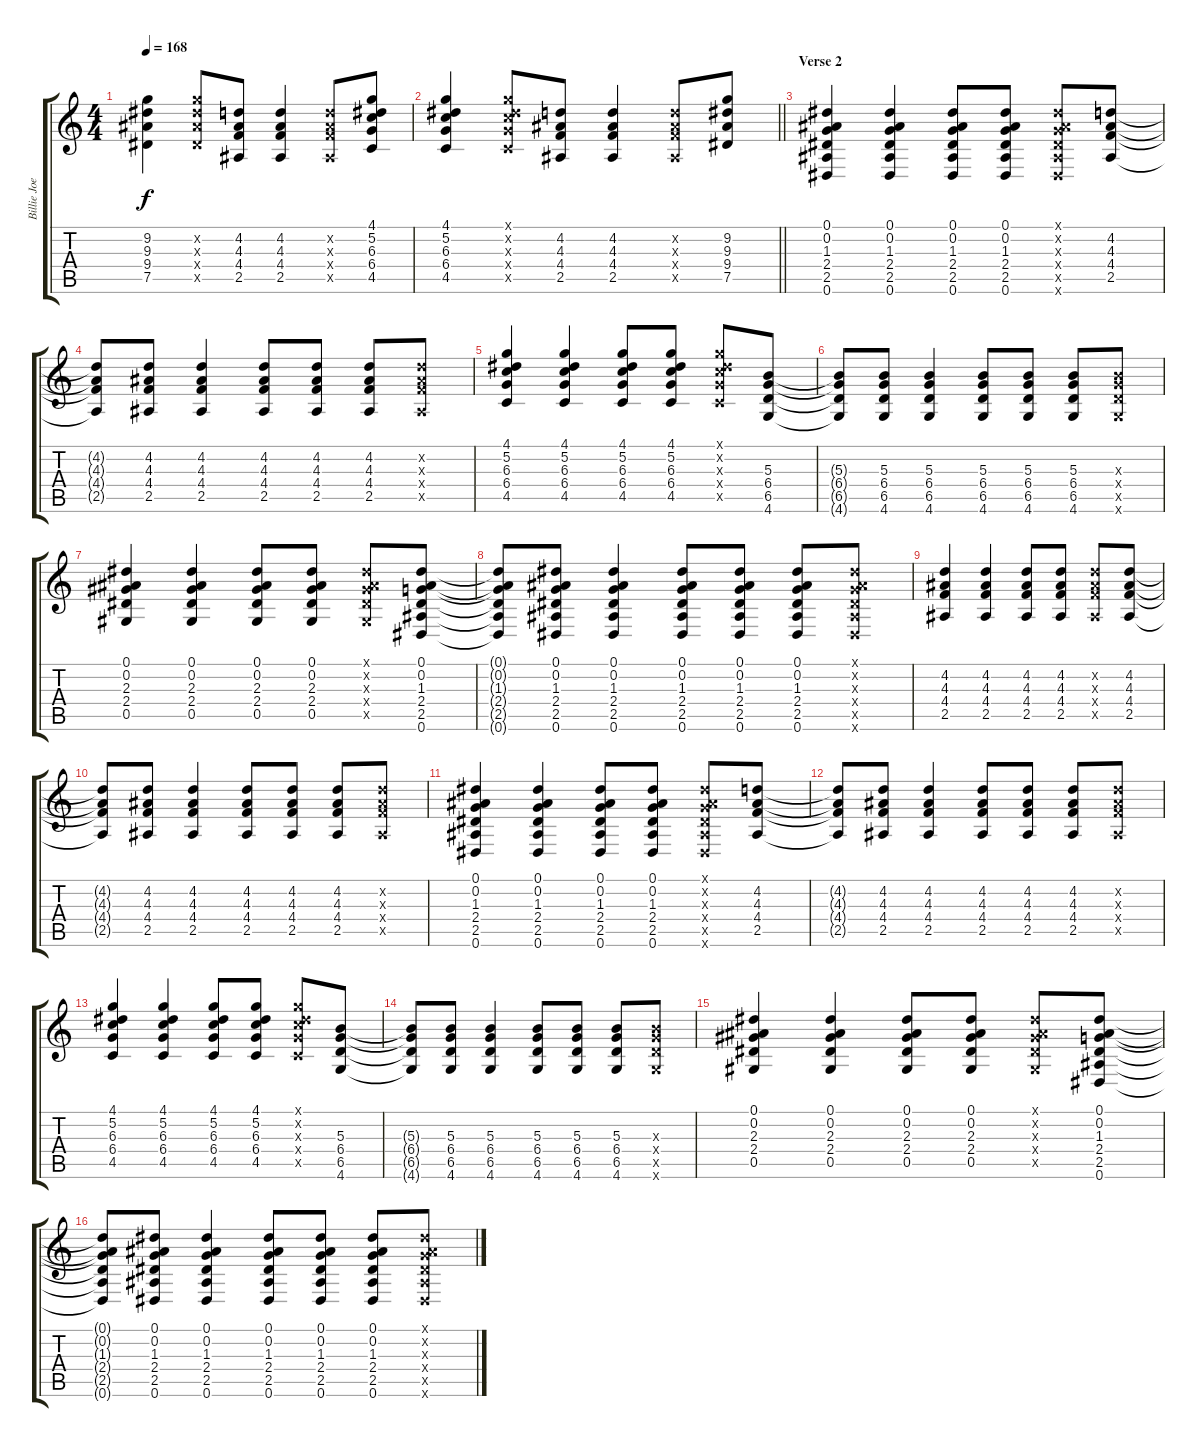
\track ("Billie Joe Armstrong - Lead Guitar" "Billie Joe") {instrument distortionguitar}
\staff {score tabs}
\tuning (Eb4 Bb3 Gb3 Db3 Ab2 Eb2) {hide}
\ts (4 4)
\tempo 168
\clef g2
\ks c
(9.2 9.3 9.4 7.5).4{dy f} (9.2{x} 9.3{x} 9.4{x} 7.5{x}).8 (4.2 4.3 4.4 2.5).8 (4.2 4.3 4.4 2.5).4 (4.2{x} 4.3{x} 4.4{x} 2.5{x}).8 (4.1 5.2 6.3 6.4 4.5).8 |
\barLineRight lightlight
(4.1 5.2 6.3 6.4 4.5).4 (4.1{x} 5.2{x} 6.3{x} 6.4{x} 4.5{x}).8 (4.2 4.3 4.4 2.5).8 (4.2 4.3 4.4 2.5).4 (4.2{x} 4.3{x} 4.4{x} 2.5{x}).8 (9.2 9.3 9.4 7.5).8 |
\section ("" "Verse 2")
(0.1 0.2 1.3 2.4 2.5 0.6).4 (0.1 0.2 1.3 2.4 2.5 0.6).4 (0.1 0.2 1.3 2.4 2.5 0.6).8 (0.1 0.2 1.3 2.4 2.5 0.6).8 (0.1{x} 0.2{x} 1.3{x} 2.4{x} 2.5{x} 0.6{x}).8 (4.2 4.3 4.4 2.5).8 |
(4.2{t} 4.3{t} 4.4{t} 2.5{t}).8 (4.2 4.3 4.4 2.5).8 (4.2 4.3 4.4 2.5).4 (4.2 4.3 4.4 2.5).8 (4.2 4.3 4.4 2.5).8 (4.2 4.3 4.4 2.5).8 (4.2{x} 4.3{x} 4.4{x} 2.5{x}).8 |
(4.1 5.2 6.3 6.4 4.5).4 (4.1 5.2 6.3 6.4 4.5).4 (4.1 5.2 6.3 6.4 4.5).8 (4.1 5.2 6.3 6.4 4.5).8 (4.1{x} 5.2{x} 6.3{x} 6.4{x} 4.5{x}).8 (5.3 6.4 6.5 4.6).8 |
(5.3{t} 6.4{t} 6.5{t} 4.6{t}).8 (5.3 6.4 6.5 4.6).8 (5.3 6.4 6.5 4.6).4 (5.3 6.4 6.5 4.6).8 (5.3 6.4 6.5 4.6).8 (5.3 6.4 6.5 4.6).8 (5.3{x} 6.4{x} 6.5{x} 4.6{x}).8 |
(0.1 0.2 2.3 2.4 0.5).4 (0.1 0.2 2.3 2.4 0.5).4 (0.1 0.2 2.3 2.4 0.5).8 (0.1 0.2 2.3 2.4 0.5).8 (0.1{x} 0.2{x} 2.3{x} 2.4{x} 0.5{x}).8 (0.1 0.2 1.3 2.4 2.5 0.6).8 |
(0.1{t} 0.2{t} 1.3{t} 2.4{t} 2.5{t} 0.6{t}).8 (0.1 0.2 1.3 2.4 2.5 0.6).8 (0.1 0.2 1.3 2.4 2.5 0.6).4 (0.1 0.2 1.3 2.4 2.5 0.6).8 (0.1 0.2 1.3 2.4 2.5 0.6).8 (0.1 0.2 1.3 2.4 2.5 0.6).8 (0.1{x} 0.2{x} 1.3{x} 2.4{x} 2.5{x} 0.6{x}).8 |
(4.2 4.3 4.4 2.5).4 (4.2 4.3 4.4 2.5).4 (4.2 4.3 4.4 2.5).8 (4.2 4.3 4.4 2.5).8 (4.2{x} 4.3{x} 4.4{x} 2.5{x}).8 (4.2 4.3 4.4 2.5).8 |
(4.2{t} 4.3{t} 4.4{t} 2.5{t}).8 (4.2 4.3 4.4 2.5).8 (4.2 4.3 4.4 2.5).4 (4.2 4.3 4.4 2.5).8 (4.2 4.3 4.4 2.5).8 (4.2 4.3 4.4 2.5).8 (4.2{x} 4.3{x} 4.4{x} 2.5{x}).8 |
(0.1 0.2 1.3 2.4 2.5 0.6).4 (0.1 0.2 1.3 2.4 2.5 0.6).4 (0.1 0.2 1.3 2.4 2.5 0.6).8 (0.1 0.2 1.3 2.4 2.5 0.6).8 (0.1{x} 0.2{x} 1.3{x} 2.4{x} 2.5{x} 0.6{x}).8 (4.2 4.3 4.4 2.5).8 |
(4.2{t} 4.3{t} 4.4{t} 2.5{t}).8 (4.2 4.3 4.4 2.5).8 (4.2 4.3 4.4 2.5).4 (4.2 4.3 4.4 2.5).8 (4.2 4.3 4.4 2.5).8 (4.2 4.3 4.4 2.5).8 (4.2{x} 4.3{x} 4.4{x} 2.5{x}).8 |
(4.1 5.2 6.3 6.4 4.5).4 (4.1 5.2 6.3 6.4 4.5).4 (4.1 5.2 6.3 6.4 4.5).8 (4.1 5.2 6.3 6.4 4.5).8 (4.1{x} 5.2{x} 6.3{x} 6.4{x} 4.5{x}).8 (5.3 6.4 6.5 4.6).8 |
(5.3{t} 6.4{t} 6.5{t} 4.6{t}).8 (5.3 6.4 6.5 4.6).8 (5.3 6.4 6.5 4.6).4 (5.3 6.4 6.5 4.6).8 (5.3 6.4 6.5 4.6).8 (5.3 6.4 6.5 4.6).8 (5.3{x} 6.4{x} 6.5{x} 4.6{x}).8 |
(0.1 0.2 2.3 2.4 0.5).4 (0.1 0.2 2.3 2.4 0.5).4 (0.1 0.2 2.3 2.4 0.5).8 (0.1 0.2 2.3 2.4 0.5).8 (0.1{x} 0.2{x} 2.3{x} 2.4{x} 0.5{x}).8 (0.1 0.2 1.3 2.4 2.5 0.6).8 |
(0.1{t} 0.2{t} 1.3{t} 2.4{t} 2.5{t} 0.6{t}).8 (0.1 0.2 1.3 2.4 2.5 0.6).8 (0.1 0.2 1.3 2.4 2.5 0.6).4 (0.1 0.2 1.3 2.4 2.5 0.6).8 (0.1 0.2 1.3 2.4 2.5 0.6).8 (0.1 0.2 1.3 2.4 2.5 0.6).8 (0.1{x} 0.2{x} 1.3{x} 2.4{x} 2.5{x} 0.6{x}).8
